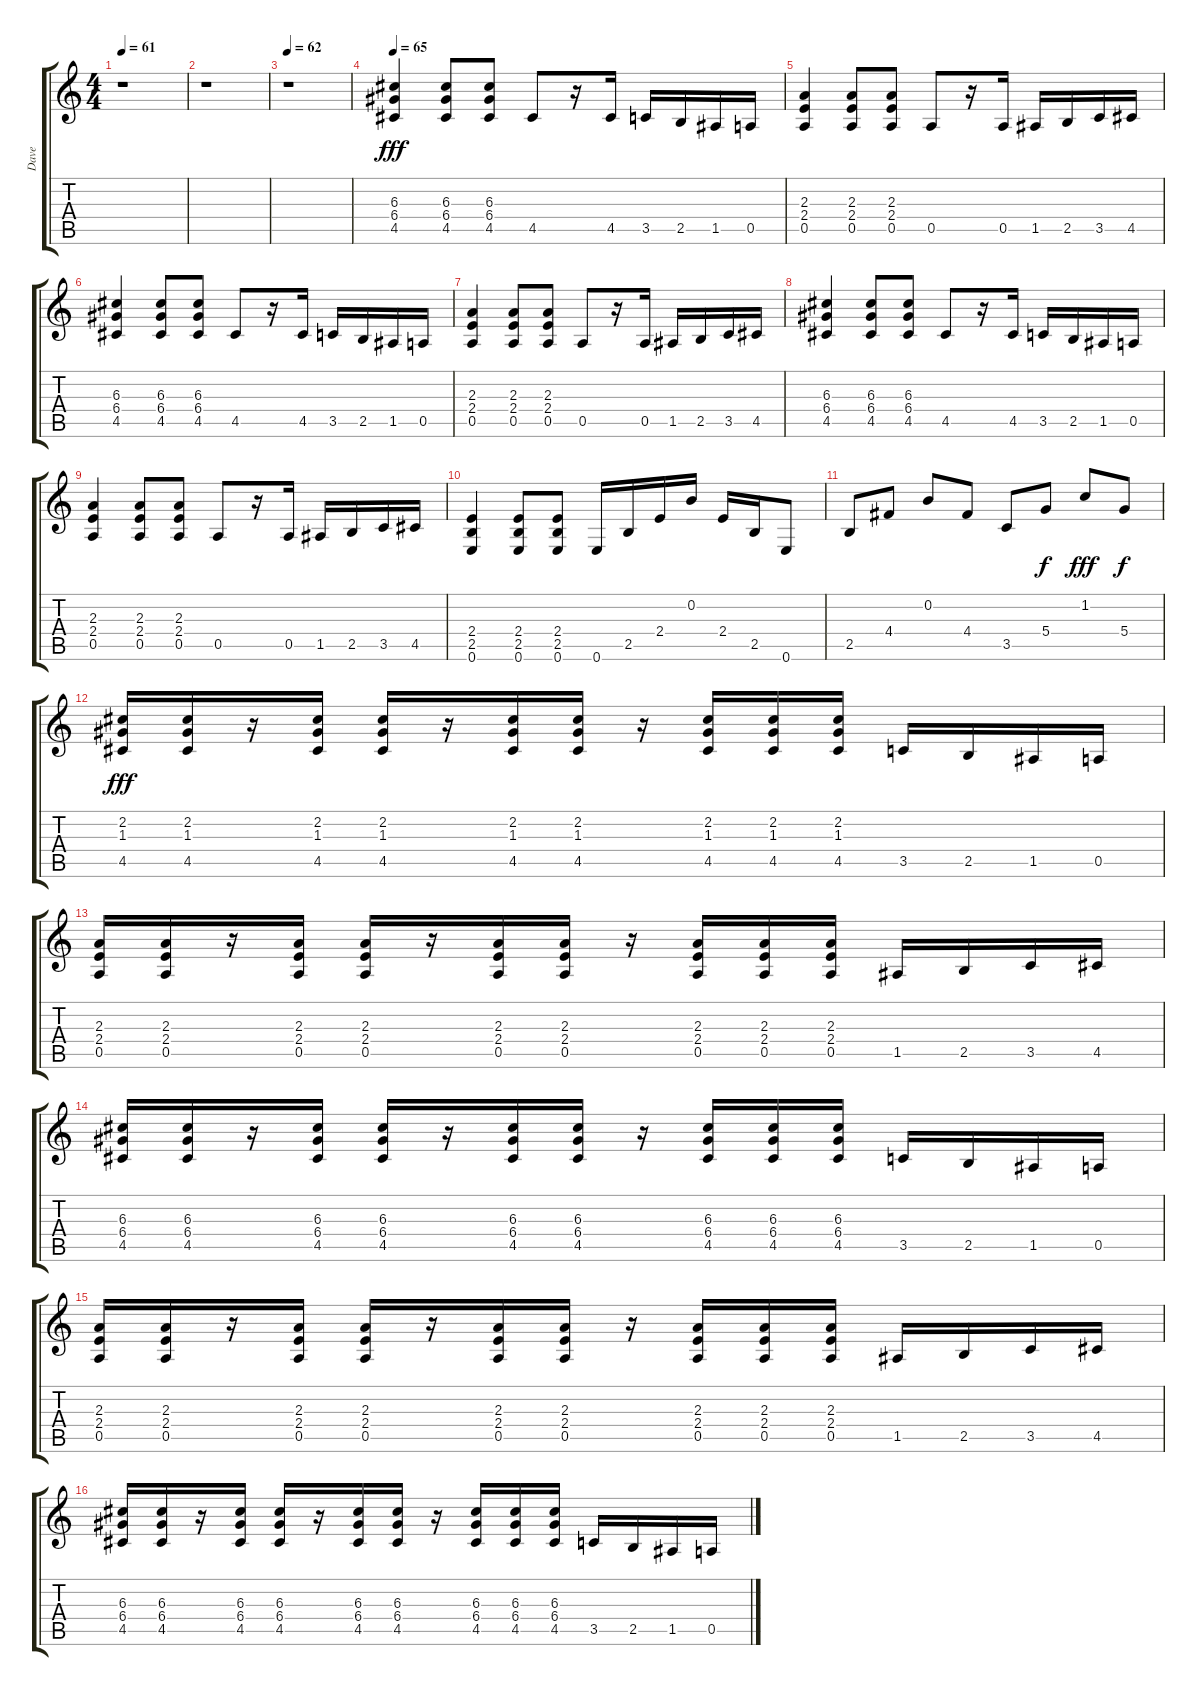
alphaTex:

\track ("Dave" "Dave") {instrument electricguitarjazz}
\staff {score tabs}
\tuning (E4 B3 G3 D3 A2 E2) {hide}
\ts (4 4)
\tempo 61
\clef g2
\ks c
r.1{dy f} |
r.1 |
\tempo 62
r.1 |
\tempo 65
(6.3 6.4 4.5).4{dy fff instrument distortionguitar} (6.3 6.4 4.5).8 (6.3 6.4 4.5).8 4.5.8 r.16 4.5.16 3.5.16 2.5.16 1.5.16 0.5.16 |
(2.3 2.4 0.5).4 (2.3 2.4 0.5).8 (2.3 2.4 0.5).8 0.5.8 r.16 0.5.16 1.5.16 2.5.16 3.5.16 4.5.16 |
(6.3 6.4 4.5).4 (6.3 6.4 4.5).8 (6.3 6.4 4.5).8 4.5.8 r.16 4.5.16 3.5.16 2.5.16 1.5.16 0.5.16 |
(2.3 2.4 0.5).4 (2.3 2.4 0.5).8 (2.3 2.4 0.5).8 0.5.8 r.16 0.5.16 1.5.16 2.5.16 3.5.16 4.5.16 |
(6.3 6.4 4.5).4 (6.3 6.4 4.5).8 (6.3 6.4 4.5).8 4.5.8 r.16 4.5.16 3.5.16 2.5.16 1.5.16 0.5.16 |
(2.3 2.4 0.5).4 (2.3 2.4 0.5).8 (2.3 2.4 0.5).8 0.5.8 r.16 0.5.16 1.5.16 2.5.16 3.5.16 4.5.16 |
(2.4 2.5 0.6).4 (2.4 2.5 0.6).8 (2.4 2.5 0.6).8 0.6.16 2.5.16 2.4.16 0.2.16 2.4.16 2.5.16 0.6.8 |
2.5.8 4.4.8 0.2.8 4.4.8 3.5.8 5.4.8{dy f} 1.2.8{dy fff} 5.4.8{dy f} |
(2.2 1.3 4.5).16{dy fff} (2.2 1.3 4.5).16 r.16 (2.2 1.3 4.5).16 (2.2 1.3 4.5).16 r.16 (2.2 1.3 4.5).16 (2.2 1.3 4.5).16 r.16 (2.2 1.3 4.5).16 (2.2 1.3 4.5).16 (2.2 1.3 4.5).16 3.5.16 2.5.16 1.5.16 0.5.16 |
(2.3 2.4 0.5).16 (2.3 2.4 0.5).16 r.16 (2.3 2.4 0.5).16 (2.3 2.4 0.5).16 r.16 (2.3 2.4 0.5).16 (2.3 2.4 0.5).16 r.16 (2.3 2.4 0.5).16 (2.3 2.4 0.5).16 (2.3 2.4 0.5).16 1.5.16 2.5.16 3.5.16 4.5.16 |
(6.3 6.4 4.5).16 (6.3 6.4 4.5).16 r.16 (6.3 6.4 4.5).16 (6.3 6.4 4.5).16 r.16 (6.3 6.4 4.5).16 (6.3 6.4 4.5).16 r.16 (6.3 6.4 4.5).16 (6.3 6.4 4.5).16 (6.3 6.4 4.5).16 3.5.16 2.5.16 1.5.16 0.5.16 |
(2.3 2.4 0.5).16 (2.3 2.4 0.5).16 r.16 (2.3 2.4 0.5).16 (2.3 2.4 0.5).16 r.16 (2.3 2.4 0.5).16 (2.3 2.4 0.5).16 r.16 (2.3 2.4 0.5).16 (2.3 2.4 0.5).16 (2.3 2.4 0.5).16 1.5.16 2.5.16 3.5.16 4.5.16 |
(6.3 6.4 4.5).16 (6.3 6.4 4.5).16 r.16 (6.3 6.4 4.5).16 (6.3 6.4 4.5).16 r.16 (6.3 6.4 4.5).16 (6.3 6.4 4.5).16 r.16 (6.3 6.4 4.5).16 (6.3 6.4 4.5).16 (6.3 6.4 4.5).16 3.5.16 2.5.16 1.5.16 0.5.16
